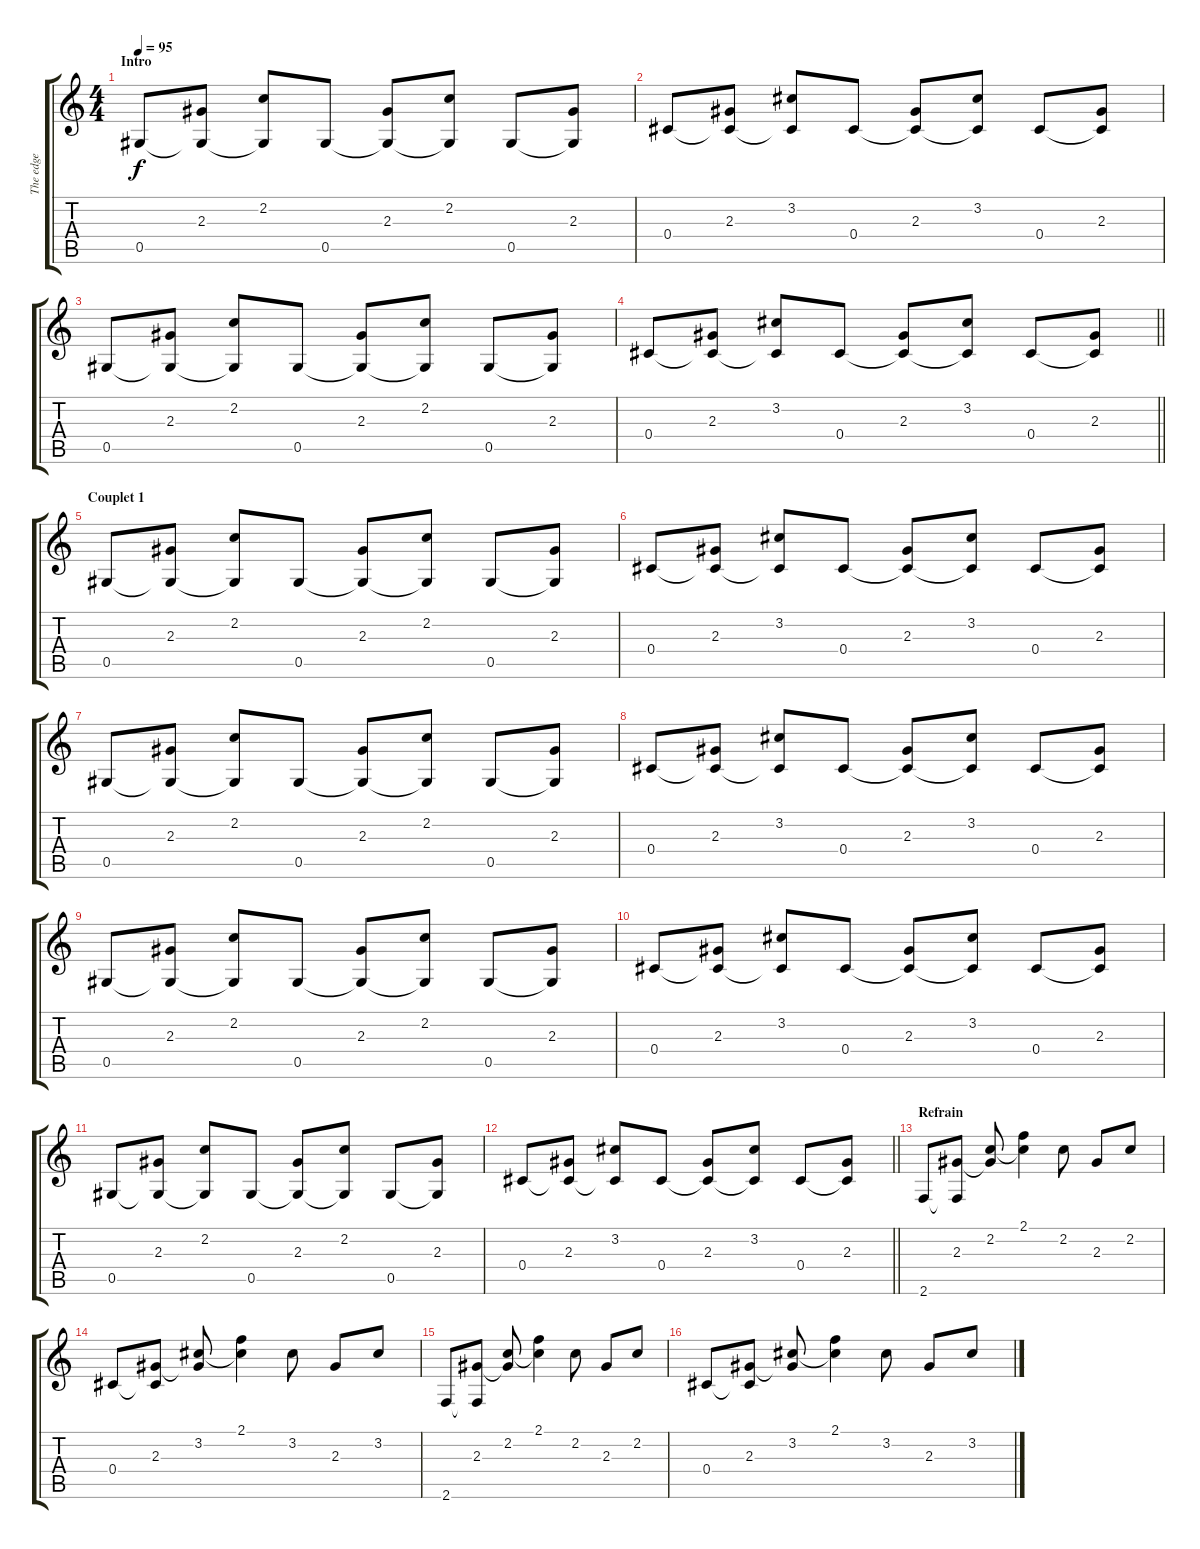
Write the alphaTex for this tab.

\track ("The edge" "The edge") {instrument electricguitarjazz}
\staff {score tabs}
\tuning (Eb4 Bb3 Gb3 Db3 Ab2 Eb2) {hide}
\ts (4 4)
\section ("" "Intro")
\tempo 95
\clef g2
\ks c
0.5.8{dy f instrument electricguitarjazz} (2.3 0.5{t}).8 (2.2 0.5{t}).8 0.5.8 (2.3 0.5{t}).8 (2.2 0.5{t}).8 0.5.8 (2.3 0.5{t}).8 |
0.4.8 (2.3 0.4{t}).8 (3.2 0.4{t}).8 0.4.8 (2.3 0.4{t}).8 (3.2 0.4{t}).8 0.4.8 (2.3 0.4{t}).8 |
0.5.8 (2.3 0.5{t}).8 (2.2 0.5{t}).8 0.5.8 (2.3 0.5{t}).8 (2.2 0.5{t}).8 0.5.8 (2.3 0.5{t}).8 |
\barLineRight lightlight
0.4.8 (2.3 0.4{t}).8 (3.2 0.4{t}).8 0.4.8 (2.3 0.4{t}).8 (3.2 0.4{t}).8 0.4.8 (2.3 0.4{t}).8 |
\section ("" "Couplet 1")
0.5.8 (2.3 0.5{t}).8 (2.2 0.5{t}).8 0.5.8 (2.3 0.5{t}).8 (2.2 0.5{t}).8 0.5.8 (2.3 0.5{t}).8 |
0.4.8 (2.3 0.4{t}).8 (3.2 0.4{t}).8 0.4.8 (2.3 0.4{t}).8 (3.2 0.4{t}).8 0.4.8 (2.3 0.4{t}).8 |
0.5.8 (2.3 0.5{t}).8 (2.2 0.5{t}).8 0.5.8 (2.3 0.5{t}).8 (2.2 0.5{t}).8 0.5.8 (2.3 0.5{t}).8 |
0.4.8 (2.3 0.4{t}).8 (3.2 0.4{t}).8 0.4.8 (2.3 0.4{t}).8 (3.2 0.4{t}).8 0.4.8 (2.3 0.4{t}).8 |
0.5.8 (2.3 0.5{t}).8 (2.2 0.5{t}).8 0.5.8 (2.3 0.5{t}).8 (2.2 0.5{t}).8 0.5.8 (2.3 0.5{t}).8 |
0.4.8 (2.3 0.4{t}).8 (3.2 0.4{t}).8 0.4.8 (2.3 0.4{t}).8 (3.2 0.4{t}).8 0.4.8 (2.3 0.4{t}).8 |
0.5.8 (2.3 0.5{t}).8 (2.2 0.5{t}).8 0.5.8 (2.3 0.5{t}).8 (2.2 0.5{t}).8 0.5.8 (2.3 0.5{t}).8 |
\barLineRight lightlight
0.4.8 (2.3 0.4{t}).8 (3.2 0.4{t}).8 0.4.8 (2.3 0.4{t}).8 (3.2 0.4{t}).8 0.4.8 (2.3 0.4{t}).8 |
\section ("" "Refrain")
2.6.8 (2.3 2.6{t}).8 (2.2 2.3{t}).8 (2.1 2.2{t}).4 2.2.8 2.3.8 2.2.8 |
0.4.8 (2.3 0.4{t}).8 (3.2 2.3{t}).8 (2.1 3.2{t}).4 3.2.8 2.3.8 3.2.8 |
2.6.8 (2.3 2.6{t}).8 (2.2 2.3{t}).8 (2.1 2.2{t}).4 2.2.8 2.3.8 2.2.8 |
0.4.8 (2.3 0.4{t}).8 (3.2 2.3{t}).8 (2.1 3.2{t}).4 3.2.8 2.3.8 3.2.8
